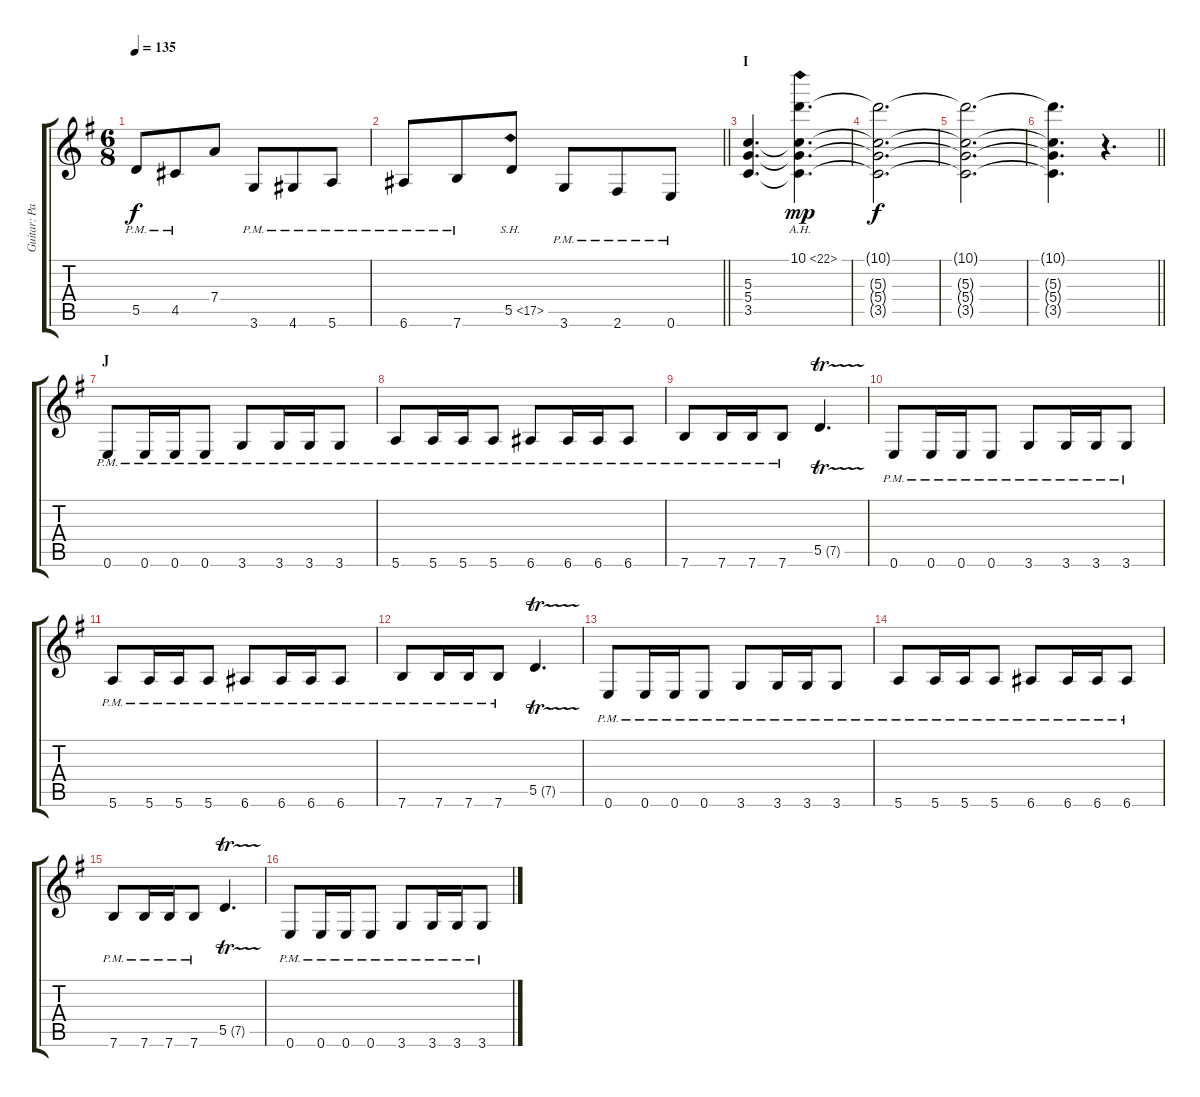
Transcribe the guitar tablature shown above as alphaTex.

\track ("Guitar: Paul" "Guitar: Pa") {instrument distortionguitar}
\staff {score tabs}
\tuning (E4 B3 G3 D3 A2 E2) {hide}
\ts (6 8)
\tempo 135
\clef g2
\ks g
5.5{pm}.8{dy f} 4.5{pm}.8 7.4.8 3.6{pm}.8 4.6{pm}.8 5.6{pm}.8 |
\barLineRight lightlight
6.6{pm}.8 7.6{pm}.8 5.5{sh 12}.8 3.6{pm}.8 2.6{pm}.8 0.6{pm}.8 |
\section ("" "I")
(5.3 5.4 3.5).4{d} (10.1{ah 12} 5.3{t} 5.4{t} 3.5{t}).4{d dy mp} |
(10.1{t} 5.3{t} 5.4{t} 3.5{t}).2{d dy f} |
(10.1{t} 5.3{t} 5.4{t} 3.5{t}).2{d} |
\barLineRight lightlight
(10.1{t} 5.3{t} 5.4{t} 3.5{t}).4{d} r.4{d} |
\section ("" "J")
0.6{pm}.8 0.6{pm}.16 0.6{pm}.16 0.6{pm}.8 3.6{pm}.8 3.6{pm}.16 3.6{pm}.16 3.6{pm}.8 |
5.6{pm}.8 5.6{pm}.16 5.6{pm}.16 5.6{pm}.8 6.6{pm}.8 6.6{pm}.16 6.6{pm}.16 6.6{pm}.8 |
7.6{pm}.8 7.6{pm}.16 7.6{pm}.16 7.6{pm}.8 5.5{tr (7 16)}.4{d} |
0.6{pm}.8 0.6{pm}.16 0.6{pm}.16 0.6{pm}.8 3.6{pm}.8 3.6{pm}.16 3.6{pm}.16 3.6{pm}.8 |
5.6{pm}.8 5.6{pm}.16 5.6{pm}.16 5.6{pm}.8 6.6{pm}.8 6.6{pm}.16 6.6{pm}.16 6.6{pm}.8 |
7.6{pm}.8 7.6{pm}.16 7.6{pm}.16 7.6{pm}.8 5.5{tr (7 16)}.4{d} |
0.6{pm}.8 0.6{pm}.16 0.6{pm}.16 0.6{pm}.8 3.6{pm}.8 3.6{pm}.16 3.6{pm}.16 3.6{pm}.8 |
5.6{pm}.8 5.6{pm}.16 5.6{pm}.16 5.6{pm}.8 6.6{pm}.8 6.6{pm}.16 6.6{pm}.16 6.6{pm}.8 |
7.6{pm}.8 7.6{pm}.16 7.6{pm}.16 7.6{pm}.8 5.5{tr (7 16)}.4{d} |
0.6{pm}.8 0.6{pm}.16 0.6{pm}.16 0.6{pm}.8 3.6{pm}.8 3.6{pm}.16 3.6{pm}.16 3.6{pm}.8
